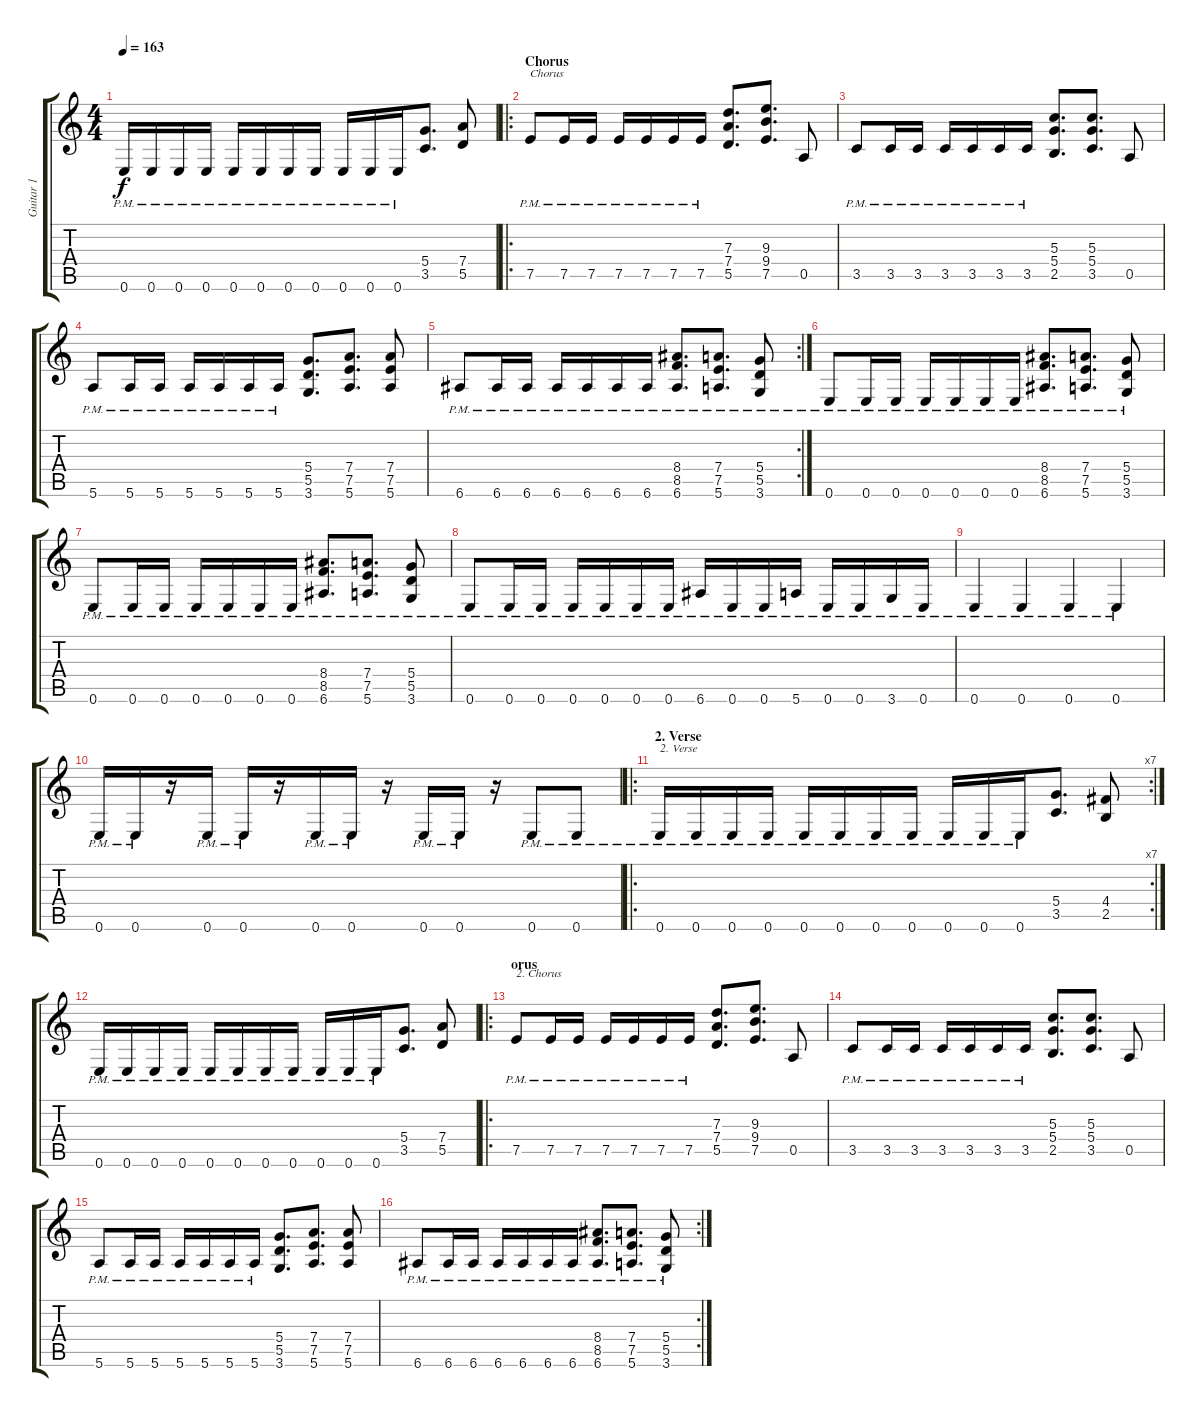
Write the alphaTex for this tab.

\track ("Guitar 1" "Guitar 1") {instrument distortionguitar}
\staff {score tabs}
\tuning (E4 B3 G3 D3 A2 E2) {hide}
\ts (4 4)
\tempo 163
\clef g2
\ks c
0.6{pm}.16{dy f} 0.6{pm}.16 0.6{pm}.16 0.6{pm}.16 0.6{pm}.16 0.6{pm}.16 0.6{pm}.16 0.6{pm}.16 0.6{pm}.16 0.6{pm}.16 0.6{pm}.16 (5.4 3.5).8{d} (7.4 5.5).8 |
\ro
\section ("" "Chorus")
7.5{pm}.8{txt "Chorus"} 7.5{pm}.16 7.5{pm}.16 7.5{pm}.16 7.5{pm}.16 7.5{pm}.16 7.5{pm}.16 (7.3 7.4 5.5).8{d} (9.3 9.4 7.5).8{d} 0.5.8 |
3.5{pm}.8 3.5{pm}.16 3.5{pm}.16 3.5{pm}.16 3.5{pm}.16 3.5{pm}.16 3.5{pm}.16 (5.3 5.4 2.5).8{d} (5.3 5.4 3.5).8{d} 0.5.8 |
5.6{pm}.8 5.6{pm}.16 5.6{pm}.16 5.6{pm}.16 5.6{pm}.16 5.6{pm}.16 5.6{pm}.16 (5.4 5.5 3.6).8{d} (7.4 7.5 5.6).8{d} (7.4 7.5 5.6).8 |
\rc 2
6.6{pm}.8 6.6{pm}.16 6.6{pm}.16 6.6{pm}.16 6.6{pm}.16 6.6{pm}.16 6.6{pm}.16 (8.4{pm} 8.5{pm} 6.6{pm}).8{d} (7.4{pm} 7.5{pm} 5.6{pm}).8{d} (5.4{pm} 5.5{pm} 3.6{pm}).8 |
0.6{pm}.8 0.6{pm}.16 0.6{pm}.16 0.6{pm}.16 0.6{pm}.16 0.6{pm}.16 0.6{pm}.16 (8.4{pm} 8.5{pm} 6.6{pm}).8{d} (7.4{pm} 7.5{pm} 5.6{pm}).8{d} (5.4{pm} 5.5{pm} 3.6{pm}).8 |
0.6{pm}.8 0.6{pm}.16 0.6{pm}.16 0.6{pm}.16 0.6{pm}.16 0.6{pm}.16 0.6{pm}.16 (8.4{pm} 8.5{pm} 6.6{pm}).8{d} (7.4{pm} 7.5{pm} 5.6{pm}).8{d} (5.4{pm} 5.5{pm} 3.6{pm}).8 |
0.6{pm}.8 0.6{pm}.16 0.6{pm}.16 0.6{pm}.16 0.6{pm}.16 0.6{pm}.16 0.6{pm}.16 6.6{pm}.16 0.6{pm}.16 0.6{pm}.16 5.6{pm}.16 0.6{pm}.16 0.6{pm}.16 3.6{pm}.16 0.6{pm}.16 |
0.6{pm}.4 0.6{pm}.4 0.6{pm}.4 0.6{pm}.4 |
0.6{pm}.16 0.6{pm}.16 r.16 0.6{pm}.16 0.6{pm}.16 r.16 0.6{pm}.16 0.6{pm}.16 r.16 0.6{pm}.16 0.6{pm}.16 r.16 0.6{pm}.8 0.6{pm}.8 |
\ro
\rc 7
\section ("" "2. Verse")
0.6{pm}.16{txt "2. Verse"} 0.6{pm}.16 0.6{pm}.16 0.6{pm}.16 0.6{pm}.16 0.6{pm}.16 0.6{pm}.16 0.6{pm}.16 0.6{pm}.16 0.6{pm}.16 0.6{pm}.16 (5.4 3.5).8{d} (4.4 2.5).8 |
0.6{pm}.16 0.6{pm}.16 0.6{pm}.16 0.6{pm}.16 0.6{pm}.16 0.6{pm}.16 0.6{pm}.16 0.6{pm}.16 0.6{pm}.16 0.6{pm}.16 0.6{pm}.16 (5.4 3.5).8{d} (7.4 5.5).8 |
\ro
\section ("" "orus")
7.5{pm}.8{txt "2. Chorus"} 7.5{pm}.16 7.5{pm}.16 7.5{pm}.16 7.5{pm}.16 7.5{pm}.16 7.5{pm}.16 (7.3 7.4 5.5).8{d} (9.3 9.4 7.5).8{d} 0.5.8 |
3.5{pm}.8 3.5{pm}.16 3.5{pm}.16 3.5{pm}.16 3.5{pm}.16 3.5{pm}.16 3.5{pm}.16 (5.3 5.4 2.5).8{d} (5.3 5.4 3.5).8{d} 0.5.8 |
5.6{pm}.8 5.6{pm}.16 5.6{pm}.16 5.6{pm}.16 5.6{pm}.16 5.6{pm}.16 5.6{pm}.16 (5.4 5.5 3.6).8{d} (7.4 7.5 5.6).8{d} (7.4 7.5 5.6).8 |
\rc 2
6.6{pm}.8 6.6{pm}.16 6.6{pm}.16 6.6{pm}.16 6.6{pm}.16 6.6{pm}.16 6.6{pm}.16 (8.4{pm} 8.5{pm} 6.6{pm}).8{d} (7.4{pm} 7.5{pm} 5.6{pm}).8{d} (5.4{pm} 5.5{pm} 3.6{pm}).8
